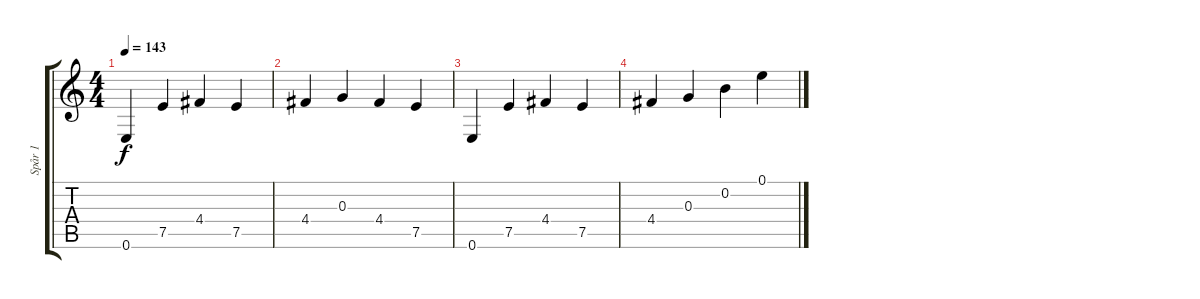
\track ("Spår 1" "Spår 1") {instrument acousticguitarnylon}
\staff {score tabs}
\tuning (E4 B3 G3 D3 A2 E2) {hide}
\ts (4 4)
\tempo 143
\clef g2
\ks c
0.6.4{dy f instrument acousticguitarnylon} 7.5.4 4.4.4 7.5.4 |
4.4.4 0.3.4 4.4.4 7.5.4 |
0.6.4 7.5.4 4.4.4 7.5.4 |
4.4.4 0.3.4 0.2.4 0.1.4
